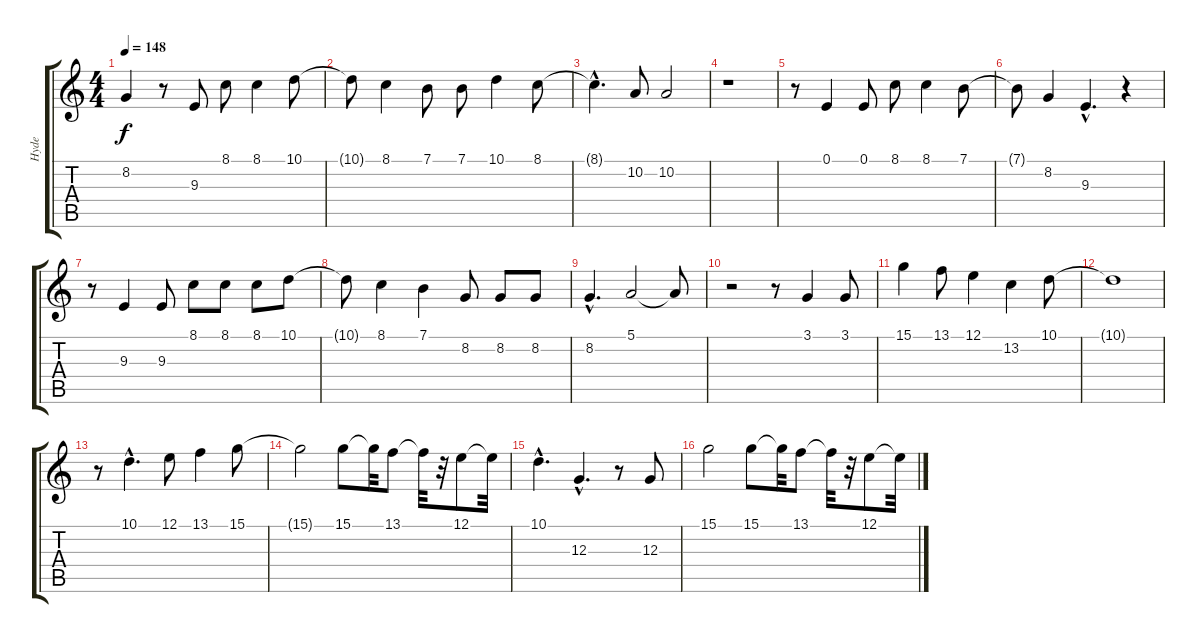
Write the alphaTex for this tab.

\track ("Hyde" "Hyde") {instrument oboe}
\staff {score tabs}
\tuning (E4 B3 G3 D3 A2 E2) {hide}
\ts (4 4)
\tempo 148
\clef g2
\ks c
8.2{t}.4{dy f} r.8 9.3.8 8.1.8 8.1.4 10.1.8 |
10.1{t}.8 8.1.4 7.1.8 7.1.8 10.1.4 8.1.8 |
8.1{hac t}.4{d} 10.2.8 10.2.2 |
r.1 |
r.8 0.1.4 0.1.8 8.1.8 8.1.4 7.1.8 |
7.1{t}.8 8.2.4 9.3{hac}.4{d} r.4 |
r.8 9.3.4 9.3.8 8.1.8 8.1.8 8.1.8 10.1.8 |
10.1{t}.8 8.1.4 7.1.4 8.2.8 8.2.8 8.2.8 |
8.2{hac}.4{d} 5.1.2 5.1{t}.8 |
r.2 r.8 3.1.4 3.1.8 |
15.1.4 13.1.8 12.1.4 13.2.4 10.1.8 |
10.1{t}.1 |
r.8 10.1{hac}.4{d} 12.1.8 13.1.4 15.1.8 |
15.1{t}.2 15.1.8 15.1{t}.32 13.1.8 13.1{t}.32 r.32 12.1.8 12.1{t}.32 |
10.1{hac}.4{d} 12.3{hac}.4{d} r.8 12.3.8 |
15.1.2 15.1.8 15.1{t}.32 13.1.8 13.1{t}.32 r.32 12.1.8 12.1{t}.32
